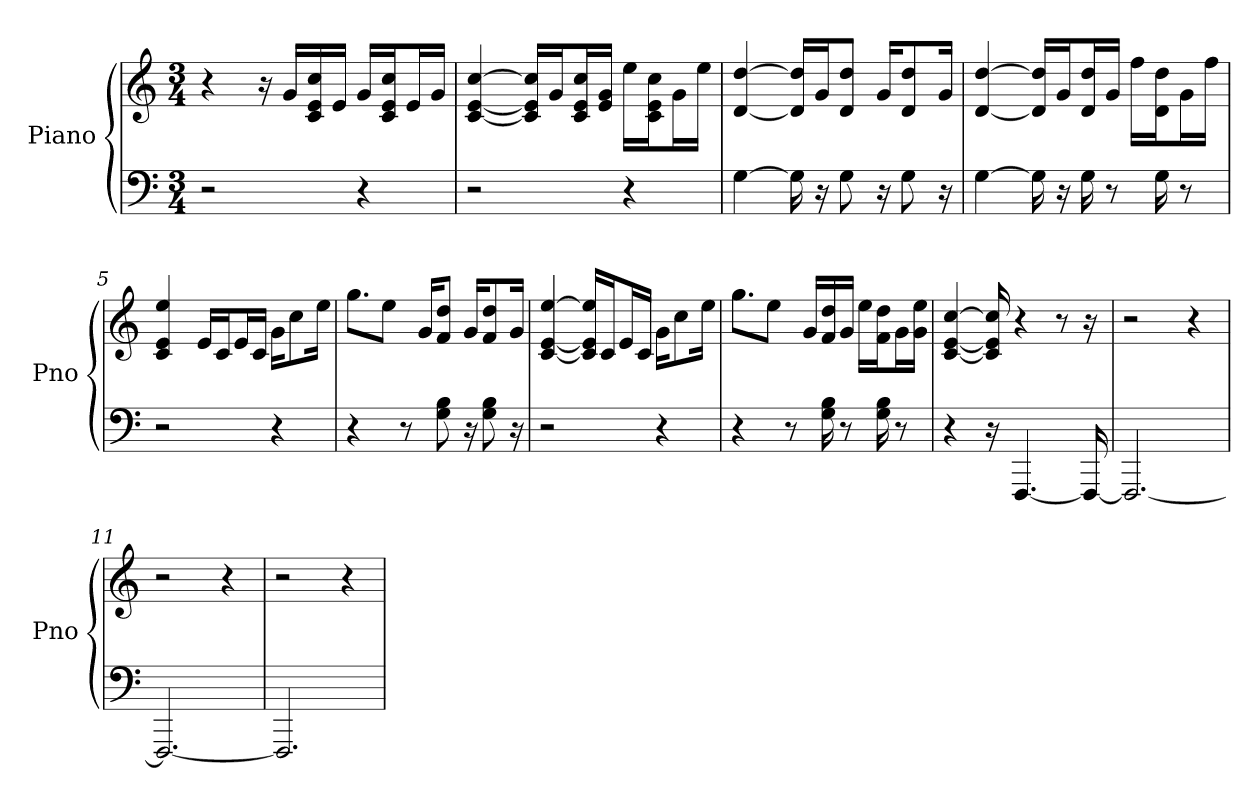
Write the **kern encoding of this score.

**kern	**kern
*part1	*part1
*staff2	*staff1
*I"Piano	*
*I'Pno	*
*clefF4	*clefG2
*k[]	*k[]
*C:	*C:
*M3/4	*M3/4
*MM63	*MM63
=1	=1
2r	4r
.	16r
.	16g/LL
.	16cc/ 16e/ 16c/
.	16e/JJ
4r	16g/LL
.	16cc/ 16e/ 16c/J
.	16e/L
.	16g/JJ
=2	=2
2r	[4cc [4e [4c
.	16cc]/ 16e]/ 16c]/LL
.	16g/J
.	16e/ 16c/ 16cc/L
.	16e/ 16g/JJ
4r	16ee\LL
.	16c\ 16cc\ 16e\J
.	16g\L
.	16ee\JJ
=3	=3
[4G	[4dd [4d
16G]	16dd]/ 16d]/LL
16r	16g/J
8G	8dd/ 8d/J
16r	16g/KL
8G	8dd/ 8d/
16r	16g/Jk
=4	=4
[4G	[4d [4dd
16G]	16d]/ 16dd]/LL
16r	16g/J
16G	16d/ 16dd/L
8r	16g/JJ
.	16ff\LL
16G	16dd\ 16d\J
8r	16g\L
.	16ff\JJ
=5	=5
2r	4e 4c 4ee
.	16e/LL
.	16c/J
.	16e/L
.	16c/JJ
4r	16g\KL
.	8cc\
.	16ee\Jk
=6	=6
4r	8.gg\L
.	8ee\J
8r	.
.	16g/KL
8B 8G	8dd/ 8f/J
16r	16g/KL
8B 8G	8f/ 8dd/
16r	16g/Jk
=7	=7
2r	[4ee [4e [4c
.	16ee]/ 16e]/ 16c]/LL
.	16c/J
.	16e/L
.	16c/JJ
4r	16g\KL
.	8cc\
.	16ee\Jk
=8	=8
4r	8.gg\L
.	8ee\J
8r	.
.	16g/LL
16B 16G	16f/ 16dd/
8r	16g/JJ
.	16ee\LL
16B 16G	16f\ 16dd\J
8r	16g\L
.	16g\ 16ee\JJ
=9	=9
4r	[4cc [4e [4c
16r	16cc] 16e] 16c]
[4.FFF	4r
.	8r
16FFF_	16r
=10	=10
2.FFF_	2r
.	4r
=11	=11
2.FFF_	2r
.	4r
=12	=12
2.FFF]	2r
.	4r
=	=
*-	*-
